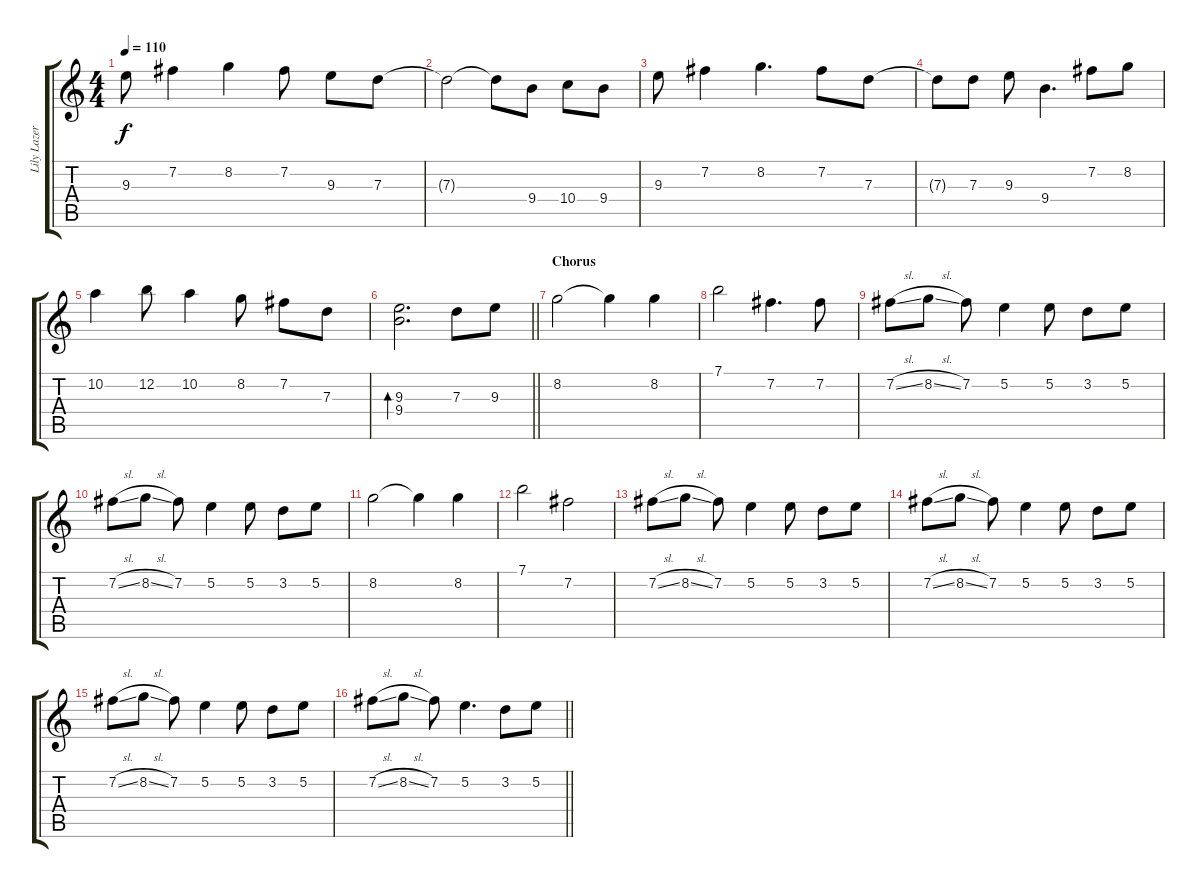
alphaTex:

\track ("Lily Lazer (Guitar)" "Lily Lazer") {instrument electricguitarjazz}
\staff {score tabs}
\tuning (E4 B3 G3 D3 A2 E2) {hide}
\ts (4 4)
\tempo 110
\clef g2
\ks c
9.3.8{dy f} 7.2.4 8.2.4 7.2.8 9.3.8 7.3.8 |
7.3{t}.2 7.3{t}.8 9.4.8 10.4.8 9.4.8 |
9.3.8 7.2.4 8.2.4{d} 7.2.8 7.3.8 |
7.3{t}.8 7.3.8 9.3.8 9.4.4{d} 7.2.8 8.2.8 |
10.2.4 12.2.8 10.2.4 8.2.8 7.2.8 7.3.8 |
\barLineRight lightlight
(9.3 9.4).2{d bd 60} 7.3.8 9.3.8 |
\section ("" "Chorus")
8.2.2 8.2{t}.4 8.2.4 |
7.1.2 7.2.4{d} 7.2.8 |
7.2{sl}.8 8.2{sl}.8 7.2.8 5.2.4 5.2.8 3.2.8 5.2.8 |
7.2{sl}.8 8.2{sl}.8 7.2.8 5.2.4 5.2.8 3.2.8 5.2.8 |
8.2.2 8.2{t}.4 8.2.4 |
7.1.2 7.2.2 |
7.2{sl}.8 8.2{sl}.8 7.2.8 5.2.4 5.2.8 3.2.8 5.2.8 |
7.2{sl}.8 8.2{sl}.8 7.2.8 5.2.4 5.2.8 3.2.8 5.2.8 |
7.2{sl}.8 8.2{sl}.8 7.2.8 5.2.4 5.2.8 3.2.8 5.2.8 |
\barLineRight lightlight
7.2{sl}.8 8.2{sl}.8 7.2.8 5.2.4{d} 3.2.8 5.2.8
